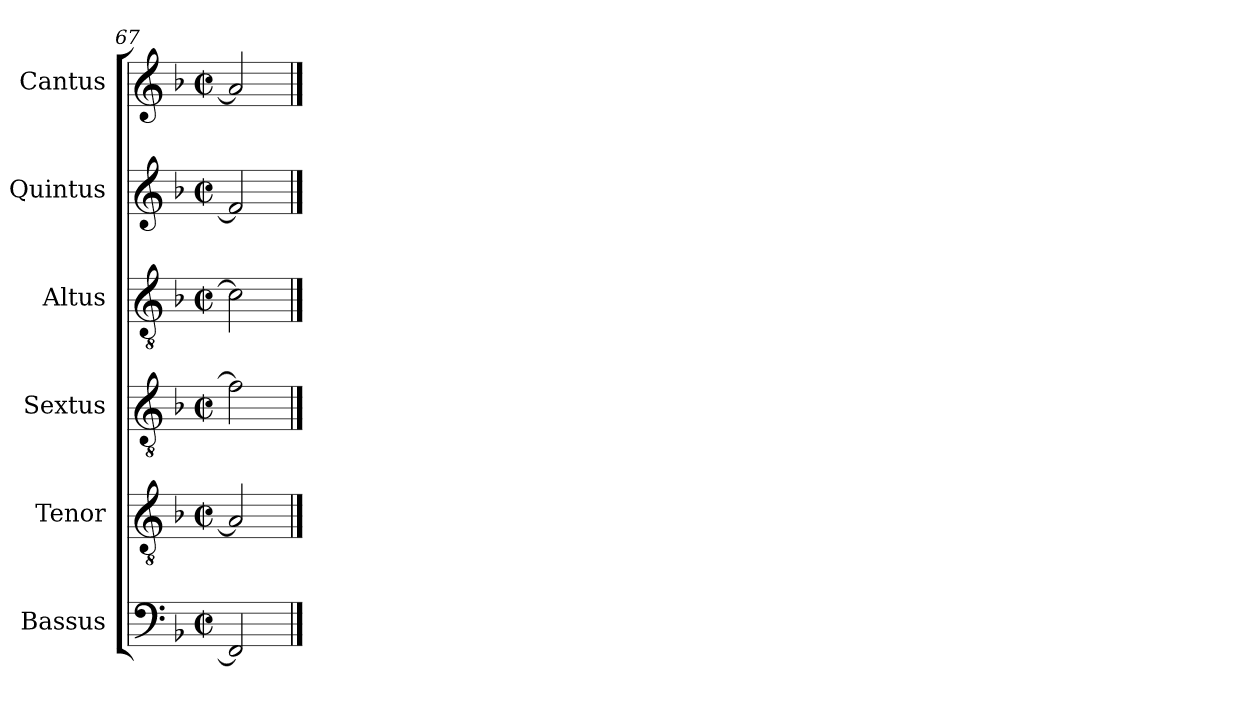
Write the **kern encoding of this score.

**kern	**kern	**kern	**kern	**kern	**kern
*part6	*part5	*part4	*part3	*part2	*part1
*staff6	*staff5	*staff4	*staff3	*staff2	*staff1
*I"Bassus	*I"Tenor	*I"Sextus	*I"Altus	*I"Quintus	*I"Cantus
*I'B	*I'T	*	*I'A	*	*I'C
*clefF4	*clefGv2	*clefGv2	*clefGv2	*clefG2	*clefG2
*k[b-]	*k[b-]	*k[b-]	*k[b-]	*k[b-]	*k[b-]
*F:	*F:	*F:	*F:	*F:	*F:
*M2/2	*M2/2	*M2/2	*M2/2	*M2/2	*M2/2
*met(c|)	*met(c|)	*met(c|)	*met(c|)	*met(c|)	*met(c|)
=67	=67	=67	=67	=67	=67
2FF/]	2A/]	2f\]	2c\]	2f/]	2a/]
==	==	==	==	==	==
*-	*-	*-	*-	*-	*-
